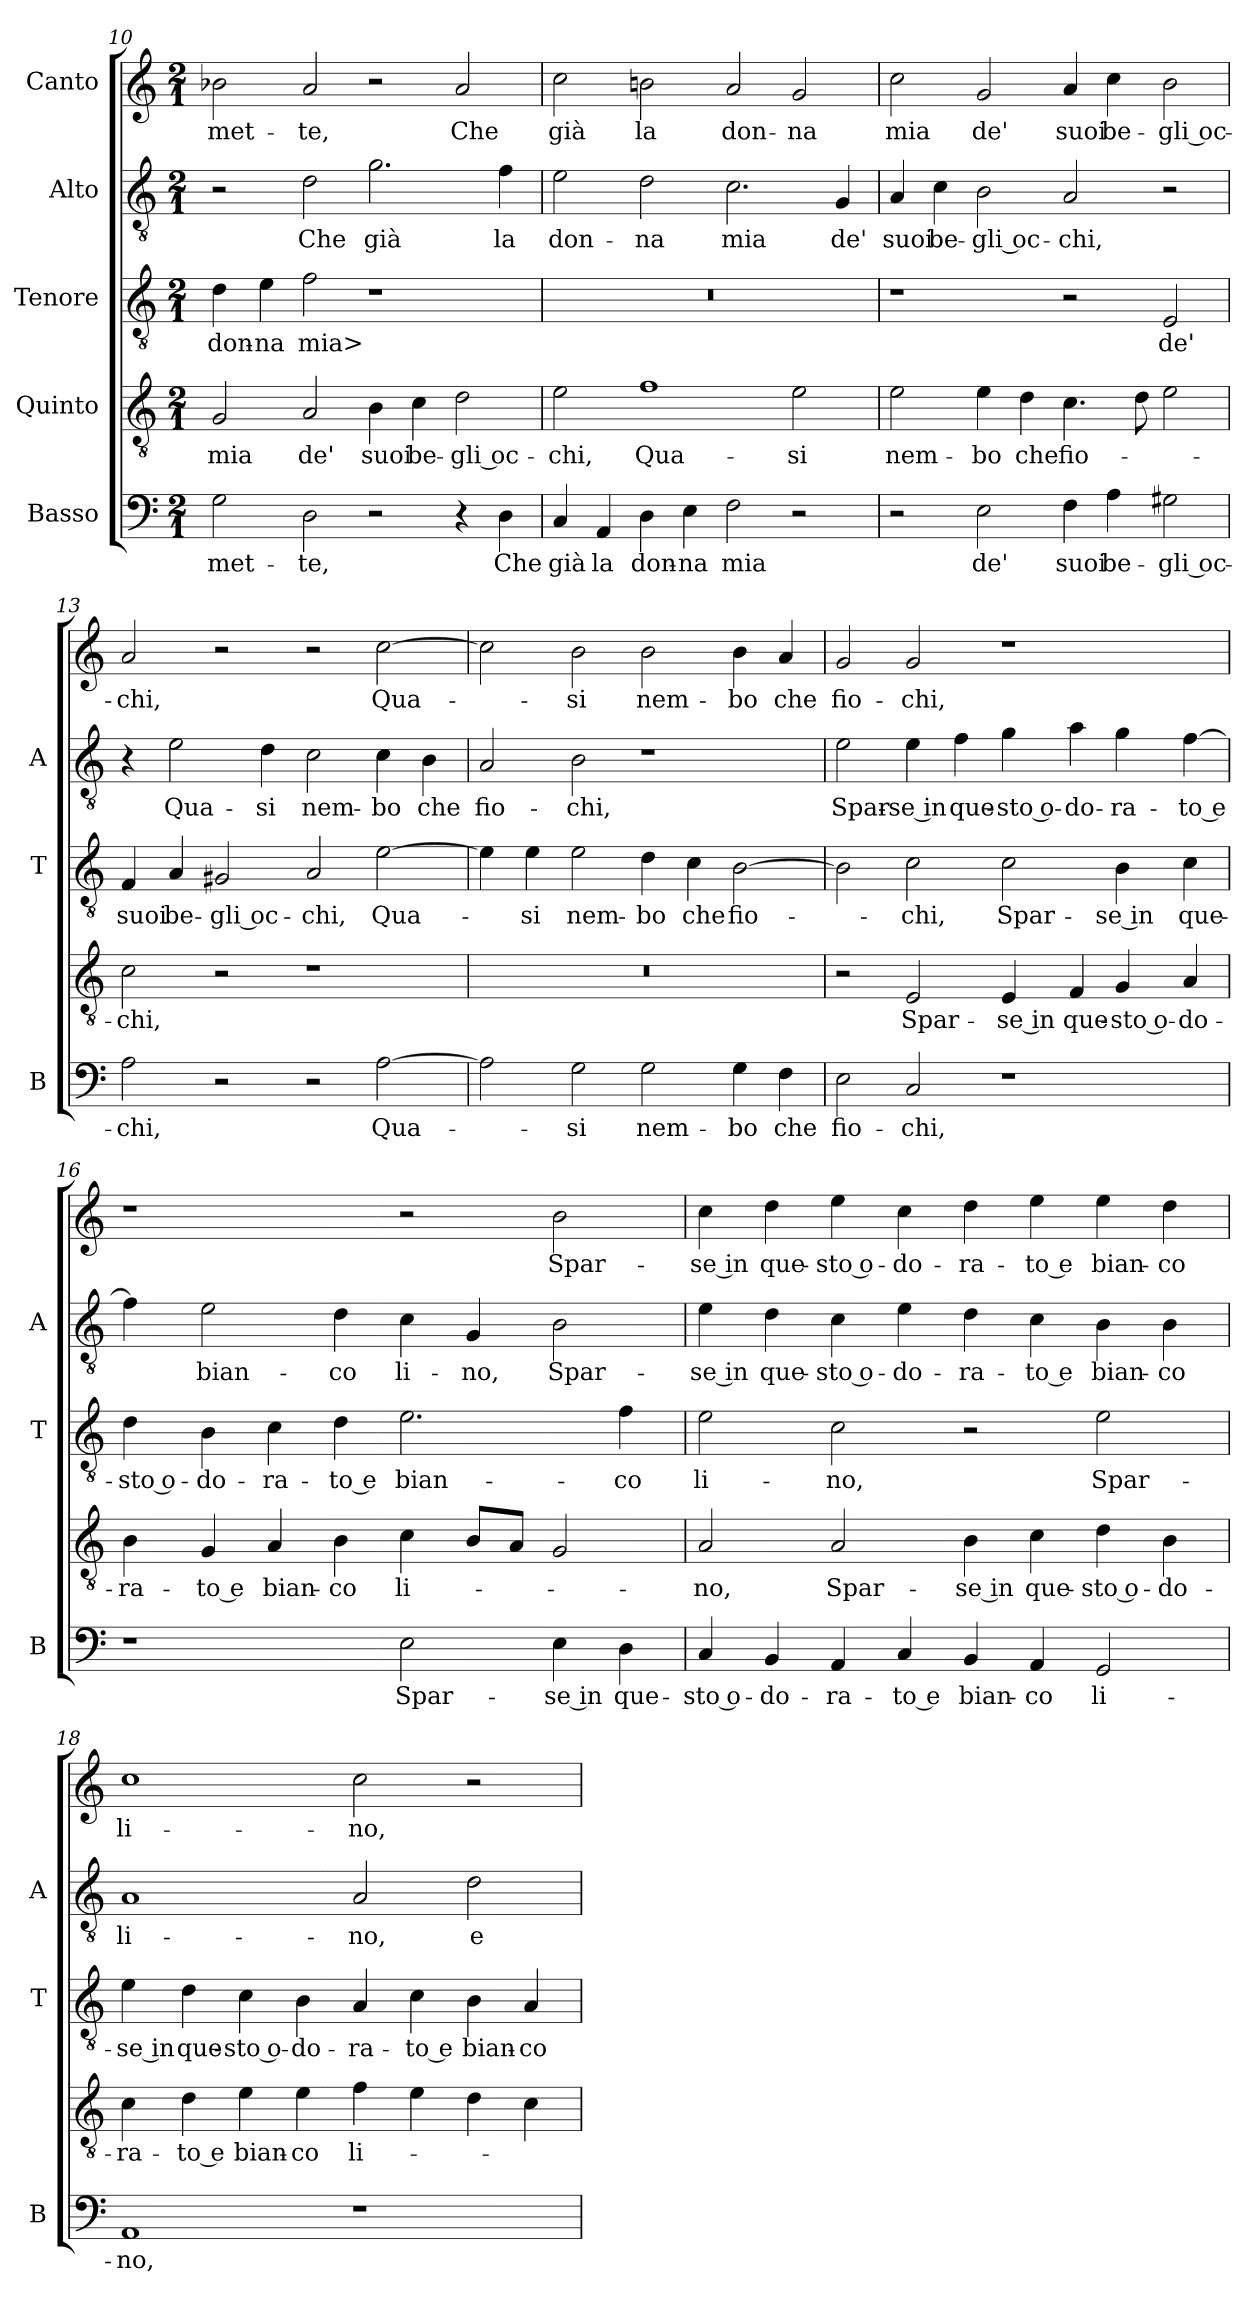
**kern	**text	**kern	**text	**kern	**text	**kern	**text	**kern	**text
*part5	*part5	*part4	*part4	*part3	*part3	*part2	*part2	*part1	*part1
*staff5	*staff5	*staff4	*staff4	*staff3	*staff3	*staff2	*staff2	*staff1	*staff1
*I"Basso	*	*I"Quinto	*	*I"Tenore	*	*I"Alto	*	*I"Canto	*
*I'B	*	*	*	*I'T	*	*I'A	*	*	*
*clefF4	*	*clefGv2	*	*clefGv2	*	*clefGv2	*	*clefG2	*
*k[]	*	*k[]	*	*k[]	*	*k[]	*	*k[]	*
*C:	*	*C:	*	*C:	*	*C:	*	*C:	*
*M2/1	*	*M2/1	*	*M2/1	*	*M2/1	*	*M2/1	*
=10	=10	=10	=10	=10	=10	=10	=10	=10	=10
2G	-met-	2G	mia	4d	don-	2r	.	2b-X	-met-
.	.	.	.	4e	-na	.	.	.	.
2D	-te,	2A	de'	2f	mia>	2d	Che	2a	-te,
2r	.	4B	suoi	1r	.	2.g	già	2r	.
.	.	4c	be-	.	.	.	.	.	.
4r	.	2d	-gli oc-	.	.	.	.	2a	Che
4D	Che	.	.	.	.	4f	la	.	.
=11	=11	=11	=11	=11	=11	=11	=11	=11	=11
4C	già	2e	-chi,	0r	.	2e	don-	2cc	già
4AA	la	.	.	.	.	.	.	.	.
4D	don-	1f	Qua-	.	.	2d	-na	2bn	la
4E	-na	.	.	.	.	.	.	.	.
2F	mia	.	.	.	.	2.c	mia	2a	don-
2r	.	2e	-si	.	.	.	.	2g	-na
.	.	.	.	.	.	4G	de'	.	.
=12	=12	=12	=12	=12	=12	=12	=12	=12	=12
2r	.	2e	nem-	1r	.	4A	suoi	2cc	mia
.	.	.	.	.	.	4c	be-	.	.
2E	de'	4e	-bo	.	.	2B	-gli oc-	2g	de'
.	.	4d	che	.	.	.	.	.	.
4F	suoi	4.c	fio-	2r	.	2A	-chi,	4a	suoi
4A	be-	.	.	.	.	.	.	4cc	be-
.	.	8d	.	.	.	.	.	.	.
2G#X	-gli oc-	2e	.	2E	de'	2r	.	2b	-gli oc-
=13	=13	=13	=13	=13	=13	=13	=13	=13	=13
2A	-chi,	2c	-chi,	4F	suoi	4r	.	2a	-chi,
.	.	.	.	4A	be-	2e	Qua-	.	.
2r	.	2r	.	2G#X	-gli oc-	.	.	2r	.
.	.	.	.	.	.	4d	-si	.	.
2r	.	1r	.	2A	-chi,	2c	nem-	2r	.
[2A	Qua-	.	.	[2e	Qua-	4c	-bo	[2cc	Qua-
.	.	.	.	.	.	4B	che	.	.
=14	=14	=14	=14	=14	=14	=14	=14	=14	=14
2A]	.	0r	.	4e]	.	2A	fio-	2cc]	.
.	.	.	.	4e	-si	.	.	.	.
2G	-si	.	.	2e	nem-	2B	-chi,	2b	-si
2G	nem-	.	.	4d	-bo	1r	.	2b	nem-
.	.	.	.	4c	che	.	.	.	.
4G	-bo	.	.	[2B	fio-	.	.	4b	-bo
4F	che	.	.	.	.	.	.	4a	che
=15	=15	=15	=15	=15	=15	=15	=15	=15	=15
2E	fio-	2r	.	2B]	.	2e	Spar-	2g	fio-
2C	-chi,	2E	Spar-	2c	-chi,	4e	-se in	2g	-chi,
.	.	.	.	.	.	4f	que-	.	.
1r	.	4E	-se in	2c	Spar-	4g	-sto o-	1r	.
.	.	4F	que-	.	.	4a	-do-	.	.
.	.	4G	-sto o-	4B	-se in	4g	-ra-	.	.
.	.	4A	-do-	4c	que-	[4f	-to e	.	.
=16	=16	=16	=16	=16	=16	=16	=16	=16	=16
1r	.	4B	-ra-	4d	-sto o-	4f]	.	1r	.
.	.	4G	-to e	4B	-do-	2e	bian-	.	.
.	.	4A	bian-	4c	-ra-	.	.	.	.
.	.	4B	-co	4d	-to e	4d	-co	.	.
2E	Spar-	4c	li-	2.e	bian-	4c	li-	2r	.
.	.	8BL	.	.	.	4G	-no,	.	.
.	.	8AJ	.	.	.	.	.	.	.
4E	-se in	2G	.	.	.	2B	Spar-	2b	Spar-
4D	que-	.	.	4f	-co	.	.	.	.
=17	=17	=17	=17	=17	=17	=17	=17	=17	=17
4C	-sto o-	2A	-no,	2e	li-	4e	-se in	4cc	-se in
4BB	-do-	.	.	.	.	4d	que-	4dd	que-
4AA	-ra-	2A	Spar-	2c	-no,	4c	-sto o-	4ee	-sto o-
4C	-to e	.	.	.	.	4e	-do-	4cc	-do-
4BB	bian-	4B	-se in	2r	.	4d	-ra-	4dd	-ra-
4AA	-co	4c	que-	.	.	4c	-to e	4ee	-to e
2GG	li-	4d	-sto o-	2e	Spar-	4B	bian-	4ee	bian-
.	.	4B	-do-	.	.	4B	-co	4dd	-co
=18	=18	=18	=18	=18	=18	=18	=18	=18	=18
1AA	-no,	4c	-ra-	4e	-se in	1A	li-	1cc	li-
.	.	4d	-to e	4d	que-	.	.	.	.
.	.	4e	bian-	4c	-sto o-	.	.	.	.
.	.	4e	-co	4B	-do-	.	.	.	.
1r	.	4f	li-	4A	-ra-	2A	-no,	2cc	-no,
.	.	4e	.	4c	-to e	.	.	.	.
.	.	4d	.	4B	bian-	2d	e	2r	.
.	.	4c	.	4A	-co	.	.	.	.
=	=	=	=	=	=	=	=	=	=
*-	*-	*-	*-	*-	*-	*-	*-	*-	*-
